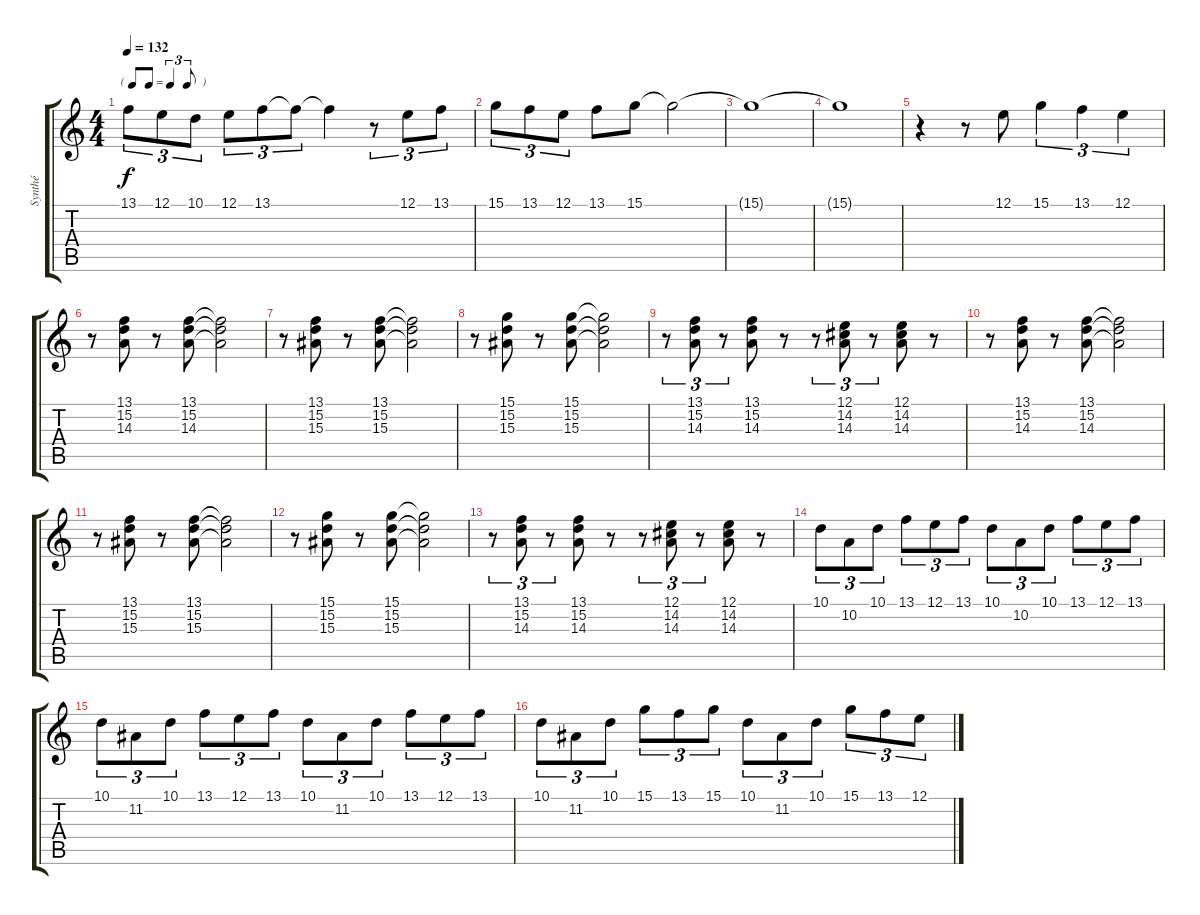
\track ("Synthé" "Synthé") {instrument stringensemble1}
\staff {score tabs}
\tuning (E4 B3 G3 D3 A2 E2) {hide}
\ts (4 4)
\tf triplet8th
\tempo 132
\clef g2
\ks c
13.1.8{tu (3 2) dy f} 12.1.8{tu (3 2)} 10.1.8{tu (3 2)} 12.1.8{tu (3 2)} 13.1.8{tu (3 2)} 13.1{t}.8{tu (3 2)} 13.1{t}.4 r.8{tu (3 2)} 12.1.8{tu (3 2)} 13.1.8{tu (3 2)} |
15.1.8{tu (3 2)} 13.1.8{tu (3 2)} 12.1.8{tu (3 2)} 13.1.8 15.1.8 15.1{t}.2 |
15.1{t}.1 |
15.1{t}.1 |
r.4 r.8 12.1.8 15.1.4{tu (3 2)} 13.1.4{tu (3 2)} 12.1.4{tu (3 2)} |
r.8 (13.1 15.2 14.3).8 r.8 (13.1 15.2 14.3).8 (13.1{t} 15.2{t} 14.3{t}).2 |
r.8 (13.1 15.2 15.3).8 r.8 (13.1 15.2 15.3).8 (13.1{t} 15.2{t} 15.3{t}).2 |
r.8 (15.1 15.2 15.3).8 r.8 (15.1 15.2 15.3).8 (15.1{t} 15.2{t} 15.3{t}).2 |
r.8{tu (3 2)} (13.1 15.2 14.3).8{tu (3 2)} r.8{tu (3 2)} (13.1 15.2 14.3).8 r.8 r.8{tu (3 2)} (12.1 14.2 14.3).8{tu (3 2)} r.8{tu (3 2)} (12.1 14.2 14.3).8 r.8 |
r.8 (13.1 15.2 14.3).8 r.8 (13.1 15.2 14.3).8 (13.1{t} 15.2{t} 14.3{t}).2 |
r.8 (13.1 15.2 15.3).8 r.8 (13.1 15.2 15.3).8 (13.1{t} 15.2{t} 15.3{t}).2 |
r.8 (15.1 15.2 15.3).8 r.8 (15.1 15.2 15.3).8 (15.1{t} 15.2{t} 15.3{t}).2 |
r.8{tu (3 2)} (13.1 15.2 14.3).8{tu (3 2)} r.8{tu (3 2)} (13.1 15.2 14.3).8 r.8 r.8{tu (3 2)} (12.1 14.2 14.3).8{tu (3 2)} r.8{tu (3 2)} (12.1 14.2 14.3).8 r.8 |
10.1.8{tu (3 2)} 10.2.8{tu (3 2)} 10.1.8{tu (3 2)} 13.1.8{tu (3 2)} 12.1.8{tu (3 2)} 13.1.8{tu (3 2)} 10.1.8{tu (3 2)} 10.2.8{tu (3 2)} 10.1.8{tu (3 2)} 13.1.8{tu (3 2)} 12.1.8{tu (3 2)} 13.1.8{tu (3 2)} |
10.1.8{tu (3 2)} 11.2.8{tu (3 2)} 10.1.8{tu (3 2)} 13.1.8{tu (3 2)} 12.1.8{tu (3 2)} 13.1.8{tu (3 2)} 10.1.8{tu (3 2)} 11.2.8{tu (3 2)} 10.1.8{tu (3 2)} 13.1.8{tu (3 2)} 12.1.8{tu (3 2)} 13.1.8{tu (3 2)} |
10.1.8{tu (3 2)} 11.2.8{tu (3 2)} 10.1.8{tu (3 2)} 15.1.8{tu (3 2)} 13.1.8{tu (3 2)} 15.1.8{tu (3 2)} 10.1.8{tu (3 2)} 11.2.8{tu (3 2)} 10.1.8{tu (3 2)} 15.1.8{tu (3 2)} 13.1.8{tu (3 2)} 12.1.8{tu (3 2)}
